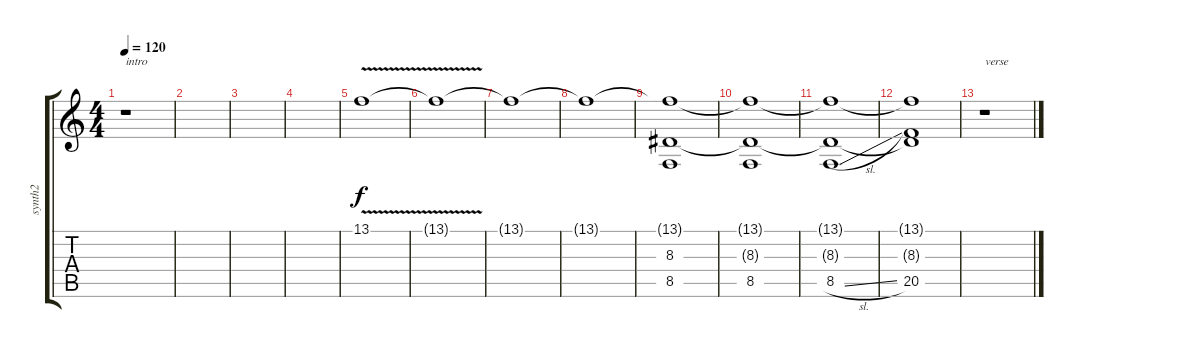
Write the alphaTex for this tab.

\track ("synth2" "synth2") {instrument pad8sweep}
\staff {score tabs}
\tuning (E4 B3 G3 D3 A2 E2) {hide}
\ts (4 4)
\tempo 120
\clef g2
\ks c
r.1{txt "intro" dy f instrument pad8sweep} |
|
|
|
13.1{v}.1 |
13.1{t}.1 |
13.1{t}.1 |
13.1{t}.1 |
(13.1{t} 8.3 8.5).1 |
(13.1{t} 8.3{t} 8.5).1 |
(13.1{t} 8.3{t} 8.5{sl}).1 |
(13.1{t} 8.3{t} 20.5).1 |
r.1{txt "verse"}
